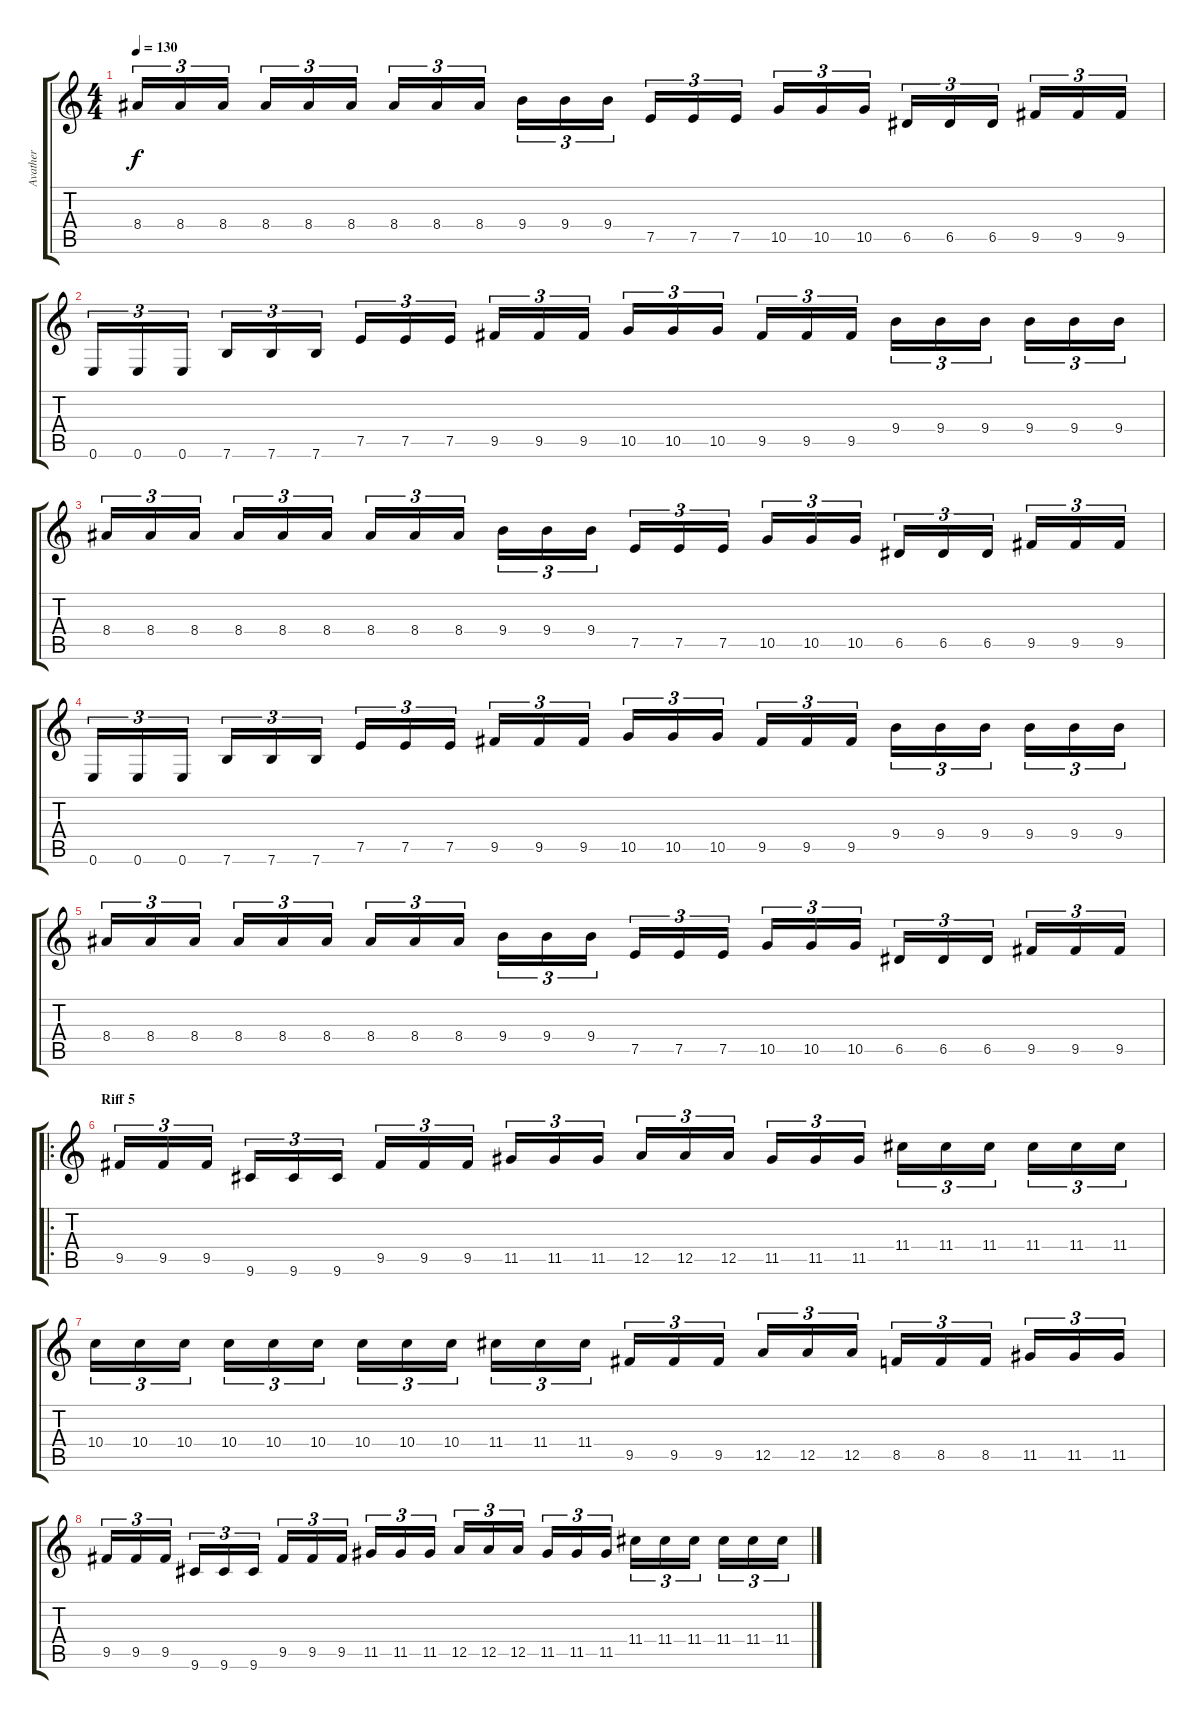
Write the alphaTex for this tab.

\track ("Avather" "Avather") {instrument distortionguitar}
\staff {score tabs}
\tuning (E4 B3 G3 D3 A2 E2) {hide}
\ts (4 4)
\tempo 130
\clef g2
\ks c
8.4.16{tu (3 2) dy f} 8.4.16{tu (3 2)} 8.4.16{tu (3 2)} 8.4.16{tu (3 2)} 8.4.16{tu (3 2)} 8.4.16{tu (3 2)} 8.4.16{tu (3 2)} 8.4.16{tu (3 2)} 8.4.16{tu (3 2)} 9.4.16{tu (3 2)} 9.4.16{tu (3 2)} 9.4.16{tu (3 2)} 7.5.16{tu (3 2)} 7.5.16{tu (3 2)} 7.5.16{tu (3 2)} 10.5.16{tu (3 2)} 10.5.16{tu (3 2)} 10.5.16{tu (3 2)} 6.5.16{tu (3 2)} 6.5.16{tu (3 2)} 6.5.16{tu (3 2)} 9.5.16{tu (3 2)} 9.5.16{tu (3 2)} 9.5.16{tu (3 2)} |
0.6.16{tu (3 2)} 0.6.16{tu (3 2)} 0.6.16{tu (3 2)} 7.6.16{tu (3 2)} 7.6.16{tu (3 2)} 7.6.16{tu (3 2)} 7.5.16{tu (3 2)} 7.5.16{tu (3 2)} 7.5.16{tu (3 2)} 9.5.16{tu (3 2)} 9.5.16{tu (3 2)} 9.5.16{tu (3 2)} 10.5.16{tu (3 2)} 10.5.16{tu (3 2)} 10.5.16{tu (3 2)} 9.5.16{tu (3 2)} 9.5.16{tu (3 2)} 9.5.16{tu (3 2)} 9.4.16{tu (3 2)} 9.4.16{tu (3 2)} 9.4.16{tu (3 2)} 9.4.16{tu (3 2)} 9.4.16{tu (3 2)} 9.4.16{tu (3 2)} |
8.4.16{tu (3 2)} 8.4.16{tu (3 2)} 8.4.16{tu (3 2)} 8.4.16{tu (3 2)} 8.4.16{tu (3 2)} 8.4.16{tu (3 2)} 8.4.16{tu (3 2)} 8.4.16{tu (3 2)} 8.4.16{tu (3 2)} 9.4.16{tu (3 2)} 9.4.16{tu (3 2)} 9.4.16{tu (3 2)} 7.5.16{tu (3 2)} 7.5.16{tu (3 2)} 7.5.16{tu (3 2)} 10.5.16{tu (3 2)} 10.5.16{tu (3 2)} 10.5.16{tu (3 2)} 6.5.16{tu (3 2)} 6.5.16{tu (3 2)} 6.5.16{tu (3 2)} 9.5.16{tu (3 2)} 9.5.16{tu (3 2)} 9.5.16{tu (3 2)} |
0.6.16{tu (3 2)} 0.6.16{tu (3 2)} 0.6.16{tu (3 2)} 7.6.16{tu (3 2)} 7.6.16{tu (3 2)} 7.6.16{tu (3 2)} 7.5.16{tu (3 2)} 7.5.16{tu (3 2)} 7.5.16{tu (3 2)} 9.5.16{tu (3 2)} 9.5.16{tu (3 2)} 9.5.16{tu (3 2)} 10.5.16{tu (3 2)} 10.5.16{tu (3 2)} 10.5.16{tu (3 2)} 9.5.16{tu (3 2)} 9.5.16{tu (3 2)} 9.5.16{tu (3 2)} 9.4.16{tu (3 2)} 9.4.16{tu (3 2)} 9.4.16{tu (3 2)} 9.4.16{tu (3 2)} 9.4.16{tu (3 2)} 9.4.16{tu (3 2)} |
8.4.16{tu (3 2)} 8.4.16{tu (3 2)} 8.4.16{tu (3 2)} 8.4.16{tu (3 2)} 8.4.16{tu (3 2)} 8.4.16{tu (3 2)} 8.4.16{tu (3 2)} 8.4.16{tu (3 2)} 8.4.16{tu (3 2)} 9.4.16{tu (3 2)} 9.4.16{tu (3 2)} 9.4.16{tu (3 2)} 7.5.16{tu (3 2)} 7.5.16{tu (3 2)} 7.5.16{tu (3 2)} 10.5.16{tu (3 2)} 10.5.16{tu (3 2)} 10.5.16{tu (3 2)} 6.5.16{tu (3 2)} 6.5.16{tu (3 2)} 6.5.16{tu (3 2)} 9.5.16{tu (3 2)} 9.5.16{tu (3 2)} 9.5.16{tu (3 2)} |
\ro
\section ("" "Riff 5")
9.5.16{tu (3 2)} 9.5.16{tu (3 2)} 9.5.16{tu (3 2)} 9.6.16{tu (3 2)} 9.6.16{tu (3 2)} 9.6.16{tu (3 2)} 9.5.16{tu (3 2)} 9.5.16{tu (3 2)} 9.5.16{tu (3 2)} 11.5.16{tu (3 2)} 11.5.16{tu (3 2)} 11.5.16{tu (3 2)} 12.5.16{tu (3 2)} 12.5.16{tu (3 2)} 12.5.16{tu (3 2)} 11.5.16{tu (3 2)} 11.5.16{tu (3 2)} 11.5.16{tu (3 2)} 11.4.16{tu (3 2)} 11.4.16{tu (3 2)} 11.4.16{tu (3 2)} 11.4.16{tu (3 2)} 11.4.16{tu (3 2)} 11.4.16{tu (3 2)} |
10.4.16{tu (3 2)} 10.4.16{tu (3 2)} 10.4.16{tu (3 2)} 10.4.16{tu (3 2)} 10.4.16{tu (3 2)} 10.4.16{tu (3 2)} 10.4.16{tu (3 2)} 10.4.16{tu (3 2)} 10.4.16{tu (3 2)} 11.4.16{tu (3 2)} 11.4.16{tu (3 2)} 11.4.16{tu (3 2)} 9.5.16{tu (3 2)} 9.5.16{tu (3 2)} 9.5.16{tu (3 2)} 12.5.16{tu (3 2)} 12.5.16{tu (3 2)} 12.5.16{tu (3 2)} 8.5.16{tu (3 2)} 8.5.16{tu (3 2)} 8.5.16{tu (3 2)} 11.5.16{tu (3 2)} 11.5.16{tu (3 2)} 11.5.16{tu (3 2)} |
9.5.16{tu (3 2)} 9.5.16{tu (3 2)} 9.5.16{tu (3 2)} 9.6.16{tu (3 2)} 9.6.16{tu (3 2)} 9.6.16{tu (3 2)} 9.5.16{tu (3 2)} 9.5.16{tu (3 2)} 9.5.16{tu (3 2)} 11.5.16{tu (3 2)} 11.5.16{tu (3 2)} 11.5.16{tu (3 2)} 12.5.16{tu (3 2)} 12.5.16{tu (3 2)} 12.5.16{tu (3 2)} 11.5.16{tu (3 2)} 11.5.16{tu (3 2)} 11.5.16{tu (3 2)} 11.4.16{tu (3 2)} 11.4.16{tu (3 2)} 11.4.16{tu (3 2)} 11.4.16{tu (3 2)} 11.4.16{tu (3 2)} 11.4.16{tu (3 2)}
